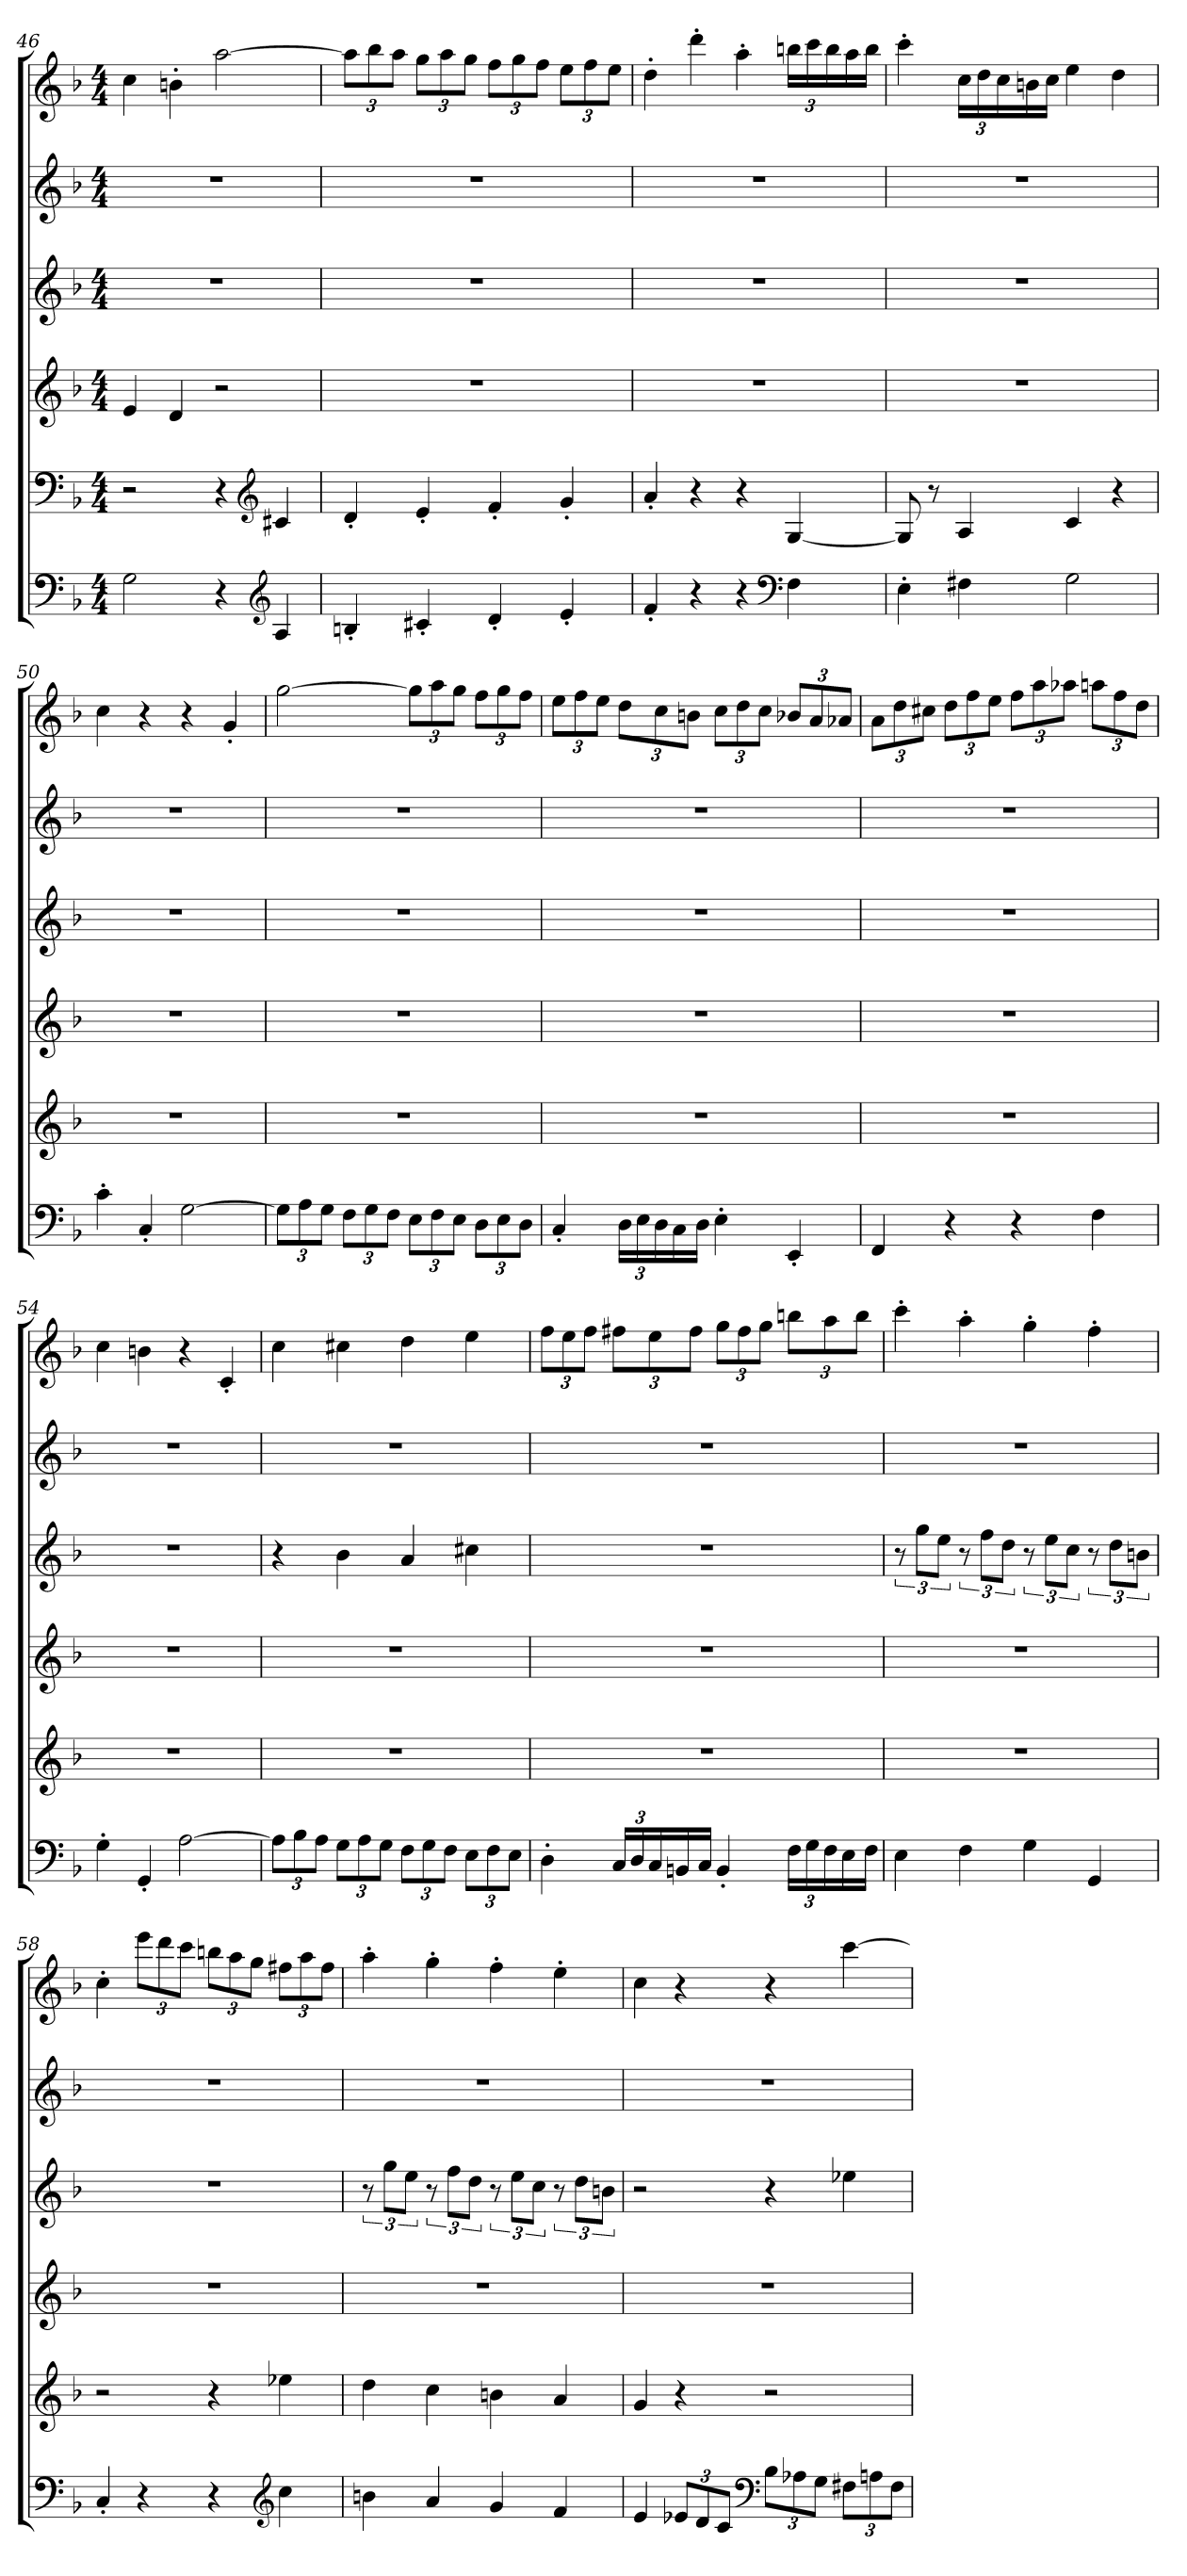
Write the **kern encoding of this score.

**kern	**kern	**kern	**kern	**kern	**kern
*part5	*part4	*part3	*part2	*part1	*part1
*staff6	*staff5	*staff4	*staff3	*staff2	*staff1
*clefF4	*clefF4	*clefG2	*clefG2	*clefG2	*clefG2
*k[b-]	*k[b-]	*k[b-]	*k[b-]	*k[b-]	*k[b-]
*M4/4	*M4/4	*M4/4	*M4/4	*M4/4	*M4/4
=46	=46	=46	=46	=46	=46
2G\	2r	4e/	1r	1r	4cc\
.	.	4d/	.	.	4bn'\
*	*	*	*	*	*MM181
4r	4r	2r	.	.	[2aa\
*clefG2	*clefG2	*	*	*	*
4A/	4c#X/	.	.	.	.
!!LO:PB:g=z
=47	=47	=47	=47	=47	=47
*	*	*	*	*	*Xbrackettup
4Bn'/	4d'/	1r	1r	1r	12aa\L]
.	.	.	.	.	12bb-\
.	.	.	.	.	12aa\J
4c#X'/	4e'/	.	.	.	12gg\L
.	.	.	.	.	12aa\
.	.	.	.	.	12gg\J
4d'/	4f'/	.	.	.	12ff\L
.	.	.	.	.	12gg\
.	.	.	.	.	12ff\J
4e'/	4g'/	.	.	.	12ee\L
.	.	.	.	.	12ff\
.	.	.	.	.	12ee\J
=48	=48	=48	=48	=48	=48
4f'/	4a'/	1r	1r	1r	4dd'\
4r	4r	.	.	.	4ddd'\
4r	4r	.	.	.	4aa'\
*clefF4	*	*	*	*	*
4F\	[4G/	.	.	.	24bbn\LL
.	.	.	.	.	24ccc\
.	.	.	.	.	24bb\
.	.	.	.	.	16aa\
.	.	.	.	.	16bb\JJ
=49	=49	=49	=49	=49	=49
*	*	*	*	*	*MM178
4E'\	8G/]	1r	1r	1r	4ccc'\
.	8r	.	.	.	.
4F#X\	4A/	.	.	.	24cc\LL
.	.	.	.	.	24dd\
.	.	.	.	.	24cc\
.	.	.	.	.	16bn\
.	.	.	.	.	16cc\JJ
2G\	4c/	.	.	.	4ee\
.	4r	.	.	.	4dd\
=50	=50	=50	=50	=50	=50
*	*	*	*	*	*MM181
4c'\	1r	1r	1r	1r	4cc\
4C'/	.	.	.	.	4r
[2G\	.	.	.	.	4r
.	.	.	.	.	4g'/
!!LO:LB:g=z
=51	=51	=51	=51	=51	=51
*Xbrackettup	*	*	*	*	*
12G\L]	1r	1r	1r	1r	[2gg\
12A\	.	.	.	.	.
12G\J	.	.	.	.	.
12F\L	.	.	.	.	.
12G\	.	.	.	.	.
12F\J	.	.	.	.	.
12E\L	.	.	.	.	12gg\L]
12F\	.	.	.	.	12aa\
12E\J	.	.	.	.	12gg\J
12D\L	.	.	.	.	12ff\L
12E\	.	.	.	.	12gg\
12D\J	.	.	.	.	12ff\J
=52	=52	=52	=52	=52	=52
4C'/	1r	1r	1r	1r	12ee\L
.	.	.	.	.	12ff\
.	.	.	.	.	12ee\J
24D\LL	.	.	.	.	12dd\L
24E\	.	.	.	.	.
24D\	.	.	.	.	12cc\
16C\	.	.	.	.	.
.	.	.	.	.	12bn\J
16D\JJ	.	.	.	.	.
4E'\	.	.	.	.	12cc\L
.	.	.	.	.	12dd\
.	.	.	.	.	12cc\J
4EE'/	.	.	.	.	12b-X/L
.	.	.	.	.	12a/
.	.	.	.	.	12a-X/J
=53	=53	=53	=53	=53	=53
*	*	*	*	*	*MM179
4FF/	1r	1r	1r	1r	12a\L
.	.	.	.	.	12dd\
.	.	.	.	.	12cc#X\J
4r	.	.	.	.	12dd\L
.	.	.	.	.	12ff\
.	.	.	.	.	12ee\J
4r	.	.	.	.	12ff\L
.	.	.	.	.	12aa\
.	.	.	.	.	12aa-X\J
4F\	.	.	.	.	12aan\L
.	.	.	.	.	12ff\
.	.	.	.	.	12dd\J
!!LO:PB:g=z
=54	=54	=54	=54	=54	=54
4G'\	1r	1r	1r	1r	4cc\
4GG'/	.	.	.	.	4bn\
[2A\	.	.	.	.	4r
.	.	.	.	.	4c'/
=55	=55	=55	=55	=55	=55
12A\L]	1r	1r	4r	1r	4cc\
12B-\	.	.	.	.	.
12A\J	.	.	.	.	.
12G\L	.	.	4b-\	.	4cc#X\
12A\	.	.	.	.	.
12G\J	.	.	.	.	.
12F\L	.	.	4a/	.	4dd\
12G\	.	.	.	.	.
12F\J	.	.	.	.	.
12E\L	.	.	4cc#X\	.	4ee\
12F\	.	.	.	.	.
12E\J	.	.	.	.	.
=56	=56	=56	=56	=56	=56
4D'\	1r	1r	1r	1r	12ff\L
.	.	.	.	.	12ee\
.	.	.	.	.	12ff\J
24C/LL	.	.	.	.	12ff#X\L
24D/	.	.	.	.	.
24C/	.	.	.	.	12ee\
16BBn/	.	.	.	.	.
.	.	.	.	.	12ff#\J
16C/JJ	.	.	.	.	.
4BB'/	.	.	.	.	12gg\L
.	.	.	.	.	12ff#\
.	.	.	.	.	12gg\J
24F\LL	.	.	.	.	12bbn\L
24G\	.	.	.	.	.
24F\	.	.	.	.	12aa\
16E\	.	.	.	.	.
.	.	.	.	.	12bb\J
16F\JJ	.	.	.	.	.
!!LO:LB:g=z
=57	=57	=57	=57	=57	=57
4E\	1r	1r	12r	1r	4ccc'\
.	.	.	12gg\L	.	.
.	.	.	12ee\J	.	.
4F\	.	.	12r	.	4aa'\
.	.	.	12ff\L	.	.
.	.	.	12dd\J	.	.
4G\	.	.	12r	.	4gg'\
.	.	.	12ee\L	.	.
.	.	.	12cc\J	.	.
4GG/	.	.	12r	.	4ff'\
.	.	.	12dd\L	.	.
.	.	.	12bn\J	.	.
=58	=58	=58	=58	=58	=58
4C'/	2r	1r	1r	1r	4cc'\
4r	.	.	.	.	12eee\L
.	.	.	.	.	12ddd\
.	.	.	.	.	12ccc\J
4r	4r	.	.	.	12bbn\L
.	.	.	.	.	12aa\
.	.	.	.	.	12gg\J
*clefG2	*	*	*	*	*
4cc\	4ee-X\	.	.	.	12ff#X\L
.	.	.	.	.	12aa\
.	.	.	.	.	12ff#\J
=59	=59	=59	=59	=59	=59
4bn\	4dd\	1r	12r	1r	4aa'\
.	.	.	12gg\L	.	.
.	.	.	12ee\J	.	.
4a/	4cc\	.	12r	.	4gg'\
.	.	.	12ff\L	.	.
.	.	.	12dd\J	.	.
4g/	4bn\	.	12r	.	4ff'\
.	.	.	12ee\L	.	.
.	.	.	12cc\J	.	.
4f/	4a/	.	12r	.	4ee'\
.	.	.	12dd\L	.	.
.	.	.	12bn\J	.	.
!!LO:PB:g=z
=60	=60	=60	=60	=60	=60
*	*	*	*	*	*MM179
4e/	4g/	1r	2r	1r	4cc\
12e-X/L	4r	.	.	.	4r
12d/	.	.	.	.	.
12c/J	.	.	.	.	.
*clefF4	*	*	*	*	*
12B-\L	2r	.	4r	.	4r
12A-X\	.	.	.	.	.
12G\J	.	.	.	.	.
12F#X\L	.	.	4ee-X\	.	[4ccc\
12An\	.	.	.	.	.
12F#\J	.	.	.	.	.
=	=	=	=	=	=
*-	*-	*-	*-	*-	*-
